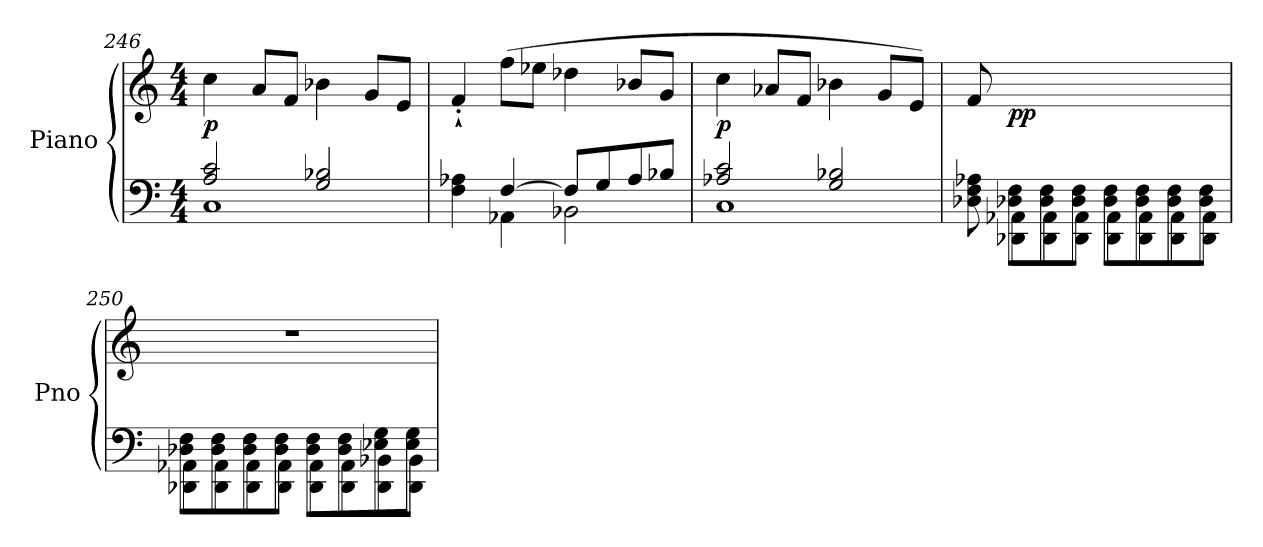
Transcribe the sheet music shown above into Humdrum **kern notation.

**kern	**kern	**dynam
*part1	*part1	*part1
*staff2	*staff1	*staff1/2
*I"Piano	*	*
*I'Pno	*	*
*clefF4	*clefG2	*
*k[]	*k[]	*
*M4/4	*M4/4	*
=246	=246	=246
*^	*	*
!	!	!	!LO:DY:b
2A/ 2c/	1C	4cc\	p
.	.	8a/L	.
.	.	8f/J	.
2G/ 2B-X/	.	4b-X\	.
.	.	8g/L	.
.	.	8e/J	.
!!LO:LB:g=z
=247	=247	=247	=247
4F\ 4A-X\	4ryy	4f`'/	.
!	!	!	!LO:DY:b
[4F/	4AA-X\	(8ff\L	other-dynamics
.	.	8ee-X\J	.
8F/L]	2BB-X\	4dd-X\	.
8G/	.	.	.
8A-/	.	8b-X/L	.
8B-X/J	.	8g/J	.
=248	=248	=248	=248
!	!	!	!LO:DY:b
2A-X/ 2c/	1C	4cc\	p
.	.	8a-X/L	.
.	.	8f/J	.
2G/ 2B-X/	.	4b-X\	.
.	.	8g/L	.
.	.	8e/J)	.
=249	=249	=249	=249
8ryy	8D-X\ 8F\ 8A-X\	8f/	.
!	!	!	!LO:DY:b
8D-X\ 8F\L	8DD-X\ 8AA-X\L	2..ryy	pp
8D-\ 8F\	8DD-\ 8AA-\	.	.
8D-\ 8F\J	8DD-\ 8AA-\J	.	.
8D-\ 8F\L	8DD-\ 8AA-\L	.	.
8D-\ 8F\	8DD-\ 8AA-\	.	.
8D-\ 8F\	8DD-\ 8AA-\	.	.
8D-\ 8F\J	8DD-\ 8AA-\J	.	.
=250	=250	=250	=250
8D-X\ 8F\L	8DD-X\ 8AA-X\L	1r	.
8D-\ 8F\	8DD-\ 8AA-\	.	.
8D-\ 8F\	8DD-\ 8AA-\	.	.
8D-\ 8F\J	8DD-\ 8AA-\J	.	.
8D-\ 8F\L	8DD-\ 8AA-\L	.	.
8D-\ 8F\	8DD-\ 8AA-\	.	.
8E-X\ 8G\	8DD-\ 8BB-X\	.	.
8E-\ 8G\J	8DD-\ 8BB-\J	.	.
*v	*v	*	*
=	=	=
*-	*-	*-
